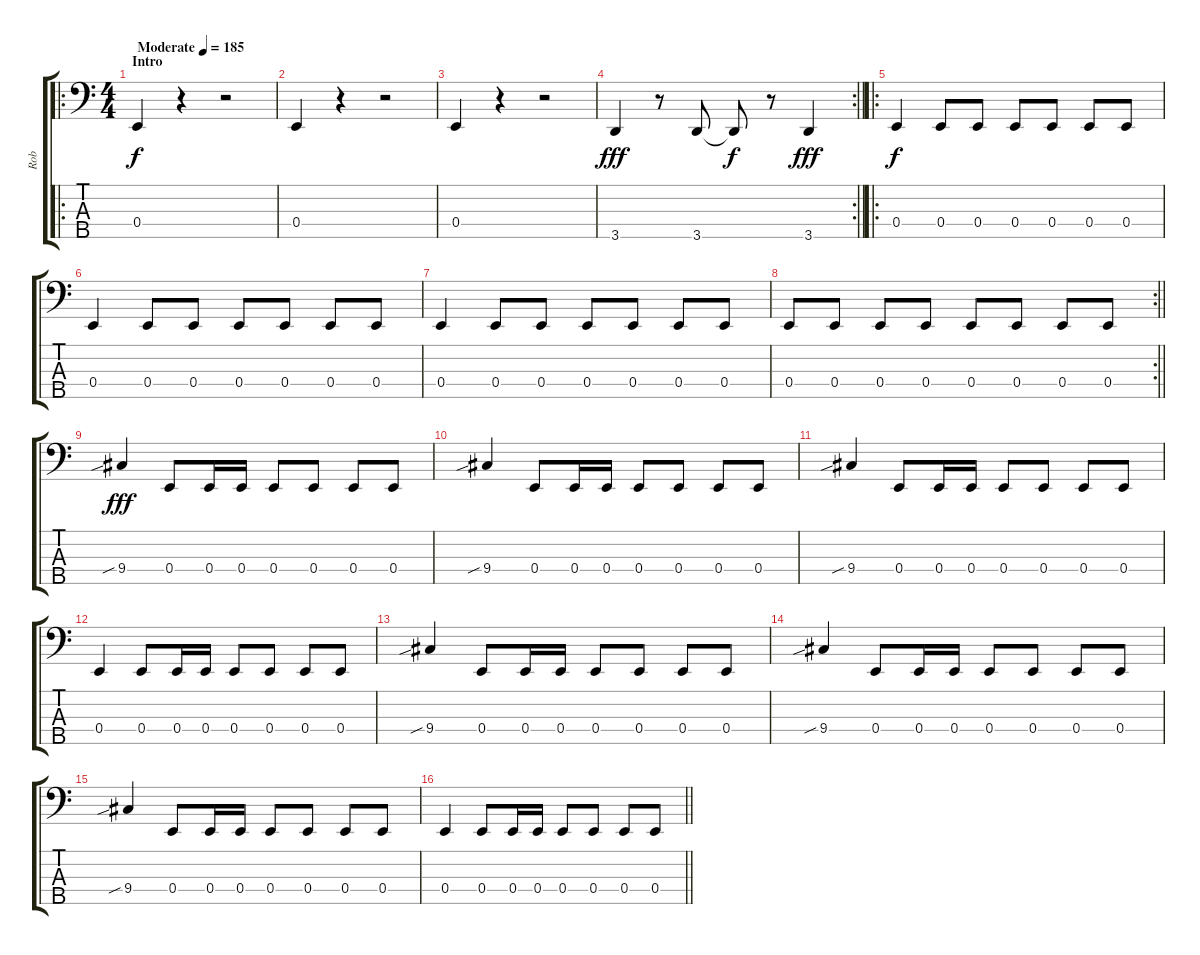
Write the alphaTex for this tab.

\track ("Rob" "Rob") {instrument electricbassfinger}
\staff {score tabs}
\tuning (G2 D2 A1 E1 B0) {hide}
\ro
\ts (4 4)
\section ("" "Intro")
\tempo (185 "Moderate")
\clef f4
\ks c
0.4.4{dy f instrument electricbassfinger} r.4 r.2 |
0.4.4 r.4 r.2 |
0.4.4 r.4 r.2 |
\rc 2
\barLineRight lightlight
3.5.4{dy fff} r.8 3.5.8 3.5{t}.8{dy f} r.8 3.5.4{dy fff} |
\ro
\section ("" "")
0.4.4{dy f} 0.4.8 0.4.8 0.4.8 0.4.8 0.4.8 0.4.8 |
0.4.4 0.4.8 0.4.8 0.4.8 0.4.8 0.4.8 0.4.8 |
0.4.4 0.4.8 0.4.8 0.4.8 0.4.8 0.4.8 0.4.8 |
\rc 2
\barLineRight lightlight
0.4.8 0.4.8 0.4.8 0.4.8 0.4.8 0.4.8 0.4.8 0.4.8 |
\section ("" "")
9.4{sib}.4{dy fff} 0.4.8 0.4.16 0.4.16 0.4.8 0.4.8 0.4.8 0.4.8 |
9.4{sib}.4 0.4.8 0.4.16 0.4.16 0.4.8 0.4.8 0.4.8 0.4.8 |
9.4{sib}.4 0.4.8 0.4.16 0.4.16 0.4.8 0.4.8 0.4.8 0.4.8 |
0.4.4 0.4.8 0.4.16 0.4.16 0.4.8 0.4.8 0.4.8 0.4.8 |
9.4{sib}.4 0.4.8 0.4.16 0.4.16 0.4.8 0.4.8 0.4.8 0.4.8 |
9.4{sib}.4 0.4.8 0.4.16 0.4.16 0.4.8 0.4.8 0.4.8 0.4.8 |
9.4{sib}.4 0.4.8 0.4.16 0.4.16 0.4.8 0.4.8 0.4.8 0.4.8 |
\barLineRight lightlight
0.4.4 0.4.8 0.4.16 0.4.16 0.4.8 0.4.8 0.4.8 0.4.8
